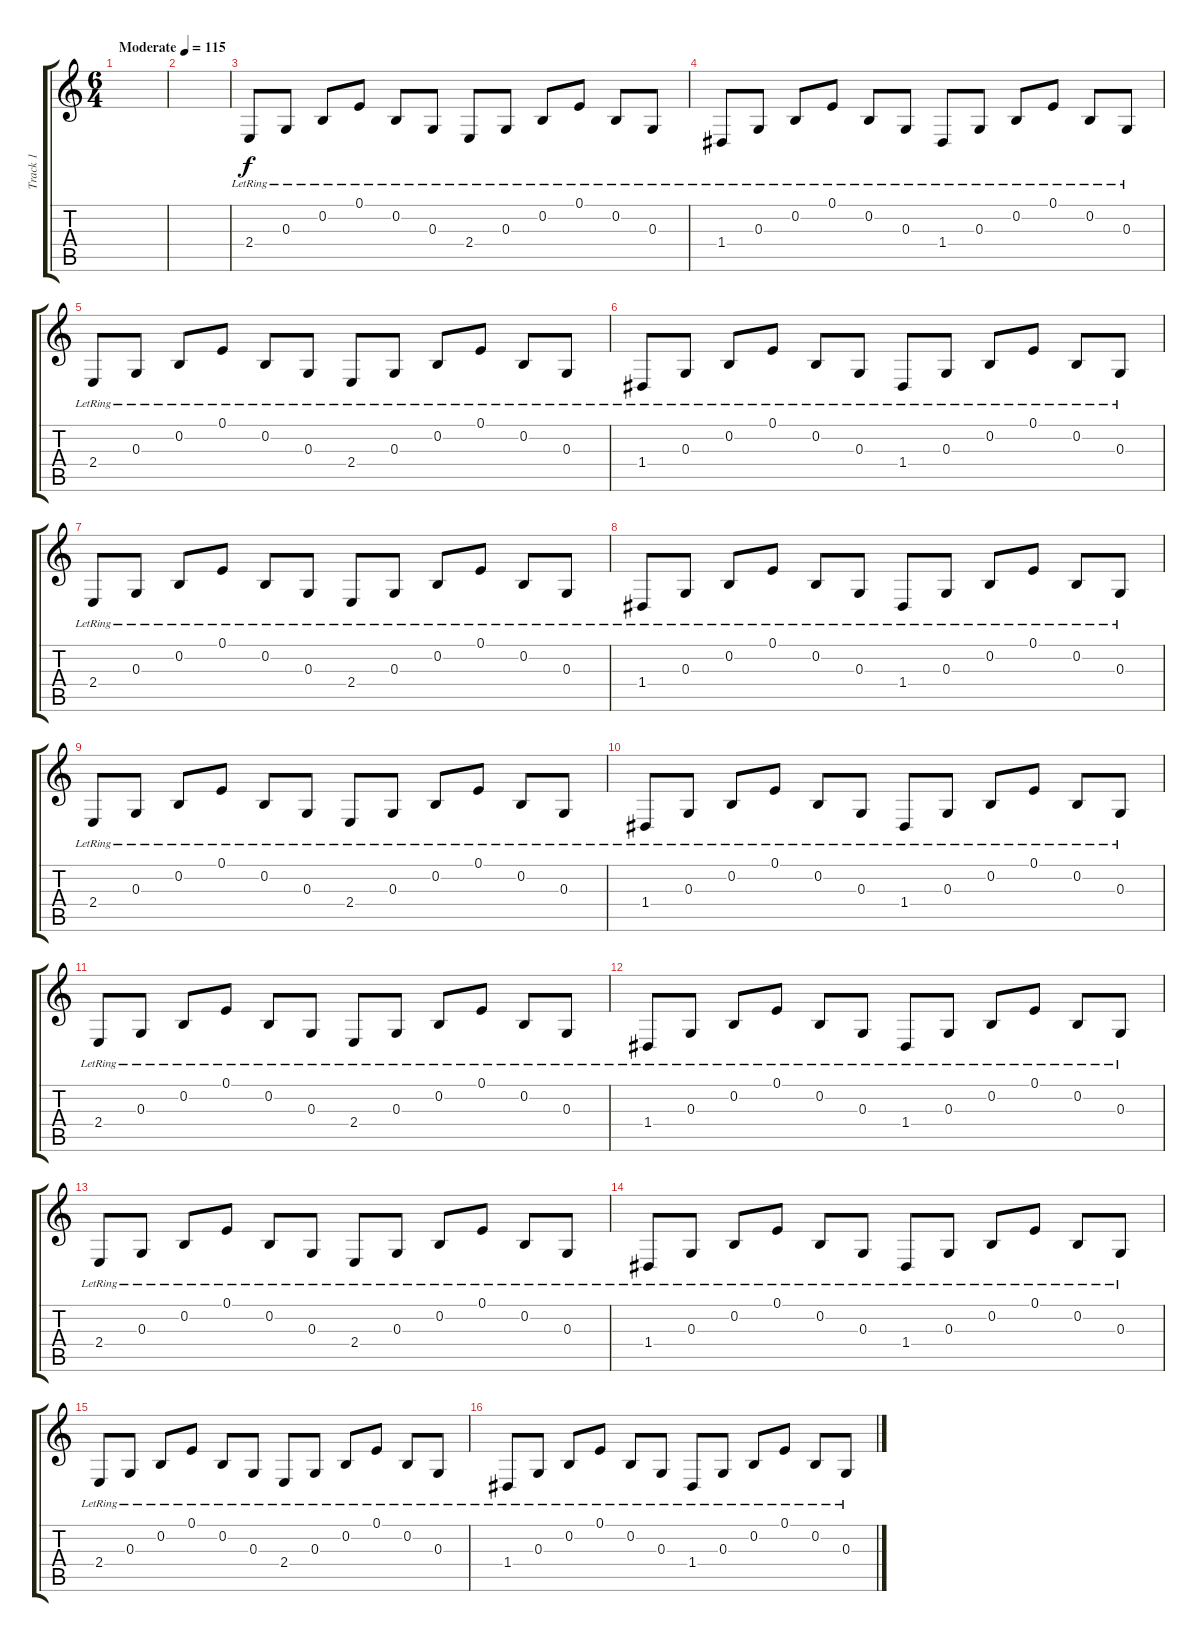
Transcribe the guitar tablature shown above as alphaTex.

\track ("Track 1" "Track 1") {instrument acousticgrandpiano}
\staff {score tabs}
\tuning (E4 B3 G3 D3 A2 E2) {hide}
\ts (6 4)
\tempo (115 "Moderate")
\clef g2
\ks c
|
|
2.4{lr}.8 0.3{lr}.8 0.2{lr}.8 0.1{lr}.8 0.2{lr}.8 0.3{lr}.8 2.4{lr}.8 0.3{lr}.8 0.2{lr}.8 0.1{lr}.8 0.2{lr}.8 0.3{lr}.8 |
1.4{lr}.8 0.3{lr}.8 0.2{lr}.8 0.1{lr}.8 0.2{lr}.8 0.3{lr}.8 1.4{lr}.8 0.3{lr}.8 0.2{lr}.8 0.1{lr}.8 0.2{lr}.8 0.3{lr}.8 |
2.4{lr}.8 0.3{lr}.8 0.2{lr}.8 0.1{lr}.8 0.2{lr}.8 0.3{lr}.8 2.4{lr}.8 0.3{lr}.8 0.2{lr}.8 0.1{lr}.8 0.2{lr}.8 0.3{lr}.8 |
1.4{lr}.8 0.3{lr}.8 0.2{lr}.8 0.1{lr}.8 0.2{lr}.8 0.3{lr}.8 1.4{lr}.8 0.3{lr}.8 0.2{lr}.8 0.1{lr}.8 0.2{lr}.8 0.3{lr}.8 |
2.4{lr}.8 0.3{lr}.8 0.2{lr}.8 0.1{lr}.8 0.2{lr}.8 0.3{lr}.8 2.4{lr}.8 0.3{lr}.8 0.2{lr}.8 0.1{lr}.8 0.2{lr}.8 0.3{lr}.8 |
1.4{lr}.8 0.3{lr}.8 0.2{lr}.8 0.1{lr}.8 0.2{lr}.8 0.3{lr}.8 1.4{lr}.8 0.3{lr}.8 0.2{lr}.8 0.1{lr}.8 0.2{lr}.8 0.3{lr}.8 |
2.4{lr}.8 0.3{lr}.8 0.2{lr}.8 0.1{lr}.8 0.2{lr}.8 0.3{lr}.8 2.4{lr}.8 0.3{lr}.8 0.2{lr}.8 0.1{lr}.8 0.2{lr}.8 0.3{lr}.8 |
1.4{lr}.8 0.3{lr}.8 0.2{lr}.8 0.1{lr}.8 0.2{lr}.8 0.3{lr}.8 1.4{lr}.8 0.3{lr}.8 0.2{lr}.8 0.1{lr}.8 0.2{lr}.8 0.3{lr}.8 |
2.4{lr}.8 0.3{lr}.8 0.2{lr}.8 0.1{lr}.8 0.2{lr}.8 0.3{lr}.8 2.4{lr}.8 0.3{lr}.8 0.2{lr}.8 0.1{lr}.8 0.2{lr}.8 0.3{lr}.8 |
1.4{lr}.8 0.3{lr}.8 0.2{lr}.8 0.1{lr}.8 0.2{lr}.8 0.3{lr}.8 1.4{lr}.8 0.3{lr}.8 0.2{lr}.8 0.1{lr}.8 0.2{lr}.8 0.3{lr}.8 |
2.4{lr}.8 0.3{lr}.8 0.2{lr}.8 0.1{lr}.8 0.2{lr}.8 0.3{lr}.8 2.4{lr}.8 0.3{lr}.8 0.2{lr}.8 0.1{lr}.8 0.2{lr}.8 0.3{lr}.8 |
1.4{lr}.8 0.3{lr}.8 0.2{lr}.8 0.1{lr}.8 0.2{lr}.8 0.3{lr}.8 1.4{lr}.8 0.3{lr}.8 0.2{lr}.8 0.1{lr}.8 0.2{lr}.8 0.3{lr}.8 |
2.4{lr}.8 0.3{lr}.8 0.2{lr}.8 0.1{lr}.8 0.2{lr}.8 0.3{lr}.8 2.4{lr}.8 0.3{lr}.8 0.2{lr}.8 0.1{lr}.8 0.2{lr}.8 0.3{lr}.8 |
1.4{lr}.8 0.3{lr}.8 0.2{lr}.8 0.1{lr}.8 0.2{lr}.8 0.3{lr}.8 1.4{lr}.8 0.3{lr}.8 0.2{lr}.8 0.1{lr}.8 0.2{lr}.8 0.3{lr}.8
